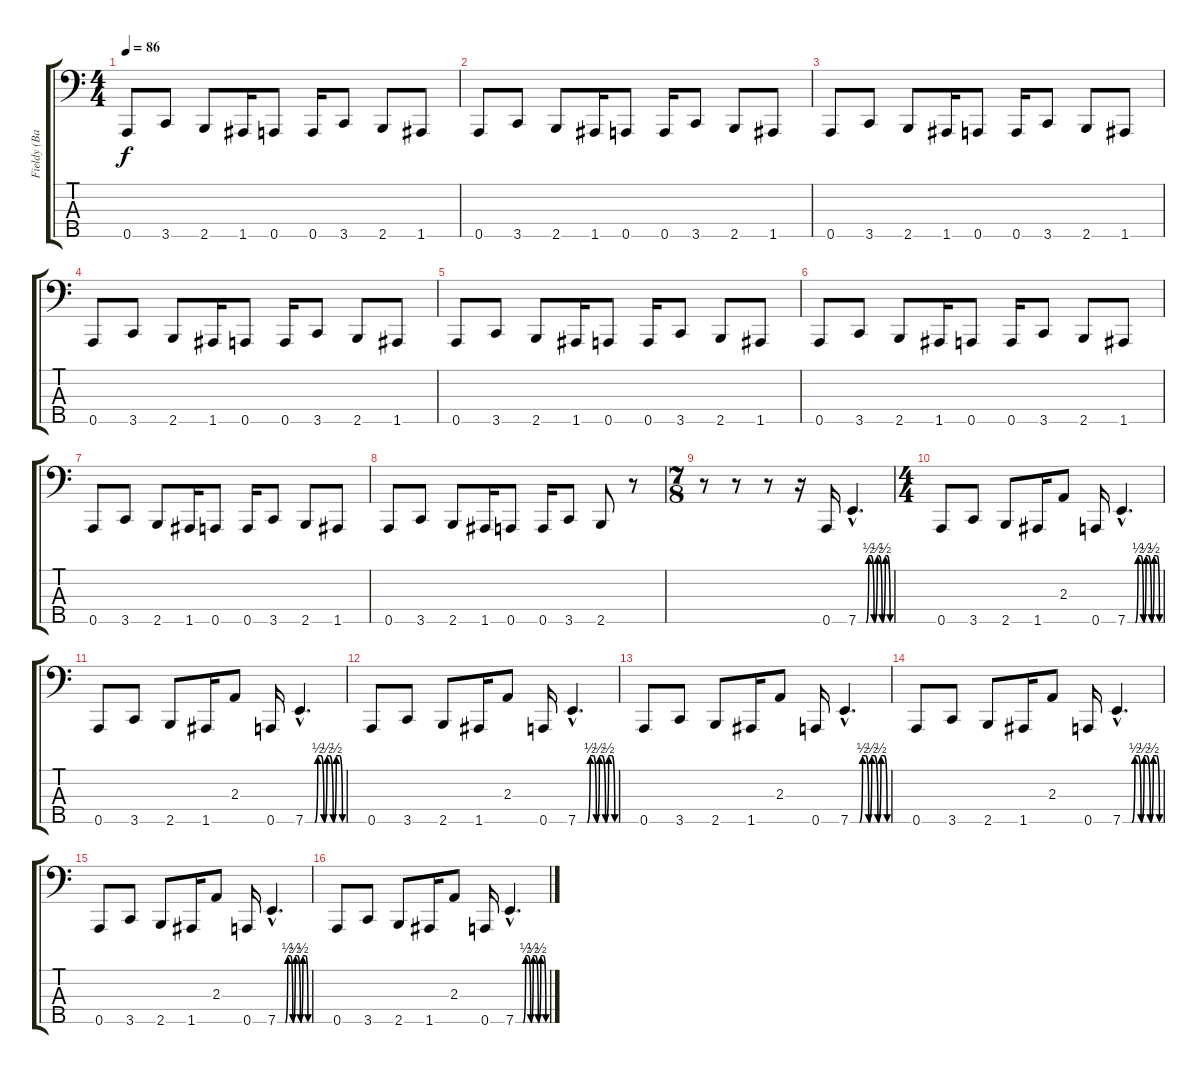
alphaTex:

\track ("Fieldy (Basse)" "Fieldy (Ba") {instrument slapbass1}
\staff {score tabs}
\tuning (F2 C2 G1 D1 A0) {hide}
\ts (4 4)
\tempo 86
\clef f4
\ks c
0.5.8{dy f} 3.5.8 2.5.8 1.5.16 0.5.8 0.5.16 3.5.8 2.5.8 1.5.8 |
0.5.8 3.5.8 2.5.8 1.5.16 0.5.8 0.5.16 3.5.8 2.5.8 1.5.8 |
0.5.8 3.5.8 2.5.8 1.5.16 0.5.8 0.5.16 3.5.8 2.5.8 1.5.8 |
0.5.8 3.5.8 2.5.8 1.5.16 0.5.8 0.5.16 3.5.8 2.5.8 1.5.8 |
0.5.8 3.5.8 2.5.8 1.5.16 0.5.8 0.5.16 3.5.8 2.5.8 1.5.8 |
0.5.8 3.5.8 2.5.8 1.5.16 0.5.8 0.5.16 3.5.8 2.5.8 1.5.8 |
0.5.8 3.5.8 2.5.8 1.5.16 0.5.8 0.5.16 3.5.8 2.5.8 1.5.8 |
0.5.8 3.5.8 2.5.8 1.5.16 0.5.8 0.5.16 3.5.8 2.5.8 r.8 |
\ts (7 8)
r.8 r.8 r.8 r.16 0.5.16 7.5{be (custom 0 0 15 0 20 2 24 2 30 0 36 2 39 2 45 0 51 2 54 2 60 0) hac}.4{d} |
\ts (4 4)
0.5.8 3.5.8 2.5.8 1.5.16 2.3.8 0.5.16 7.5{be (custom 0 0 15 0 20 2 25 2 30 0 35 2 39 2 45 0 50 2 55 2 60 0) hac}.4{d} |
0.5.8 3.5.8 2.5.8 1.5.16 2.3.8 0.5.16 7.5{be (custom 0 0 15 0 20 2 25 2 30 0 35 2 39 2 45 0 50 2 55 2 60 0) hac}.4{d} |
0.5.8 3.5.8 2.5.8 1.5.16 2.3.8 0.5.16 7.5{be (custom 0 0 15 0 20 2 25 2 30 0 35 2 39 2 45 0 50 2 55 2 60 0) hac}.4{d} |
0.5.8 3.5.8 2.5.8 1.5.16 2.3.8 0.5.16 7.5{be (custom 0 0 15 0 20 2 25 2 30 0 35 2 39 2 45 0 50 2 55 2 60 0) hac}.4{d} |
0.5.8 3.5.8 2.5.8 1.5.16 2.3.8 0.5.16 7.5{be (custom 0 0 15 0 20 2 25 2 30 0 35 2 39 2 45 0 50 2 55 2 60 0) hac}.4{d} |
0.5.8 3.5.8 2.5.8 1.5.16 2.3.8 0.5.16 7.5{be (custom 0 0 15 0 20 2 25 2 30 0 35 2 39 2 45 0 50 2 55 2 60 0) hac}.4{d} |
0.5.8 3.5.8 2.5.8 1.5.16 2.3.8 0.5.16 7.5{be (custom 0 0 15 0 20 2 25 2 30 0 35 2 39 2 45 0 50 2 55 2 60 0) hac}.4{d}
